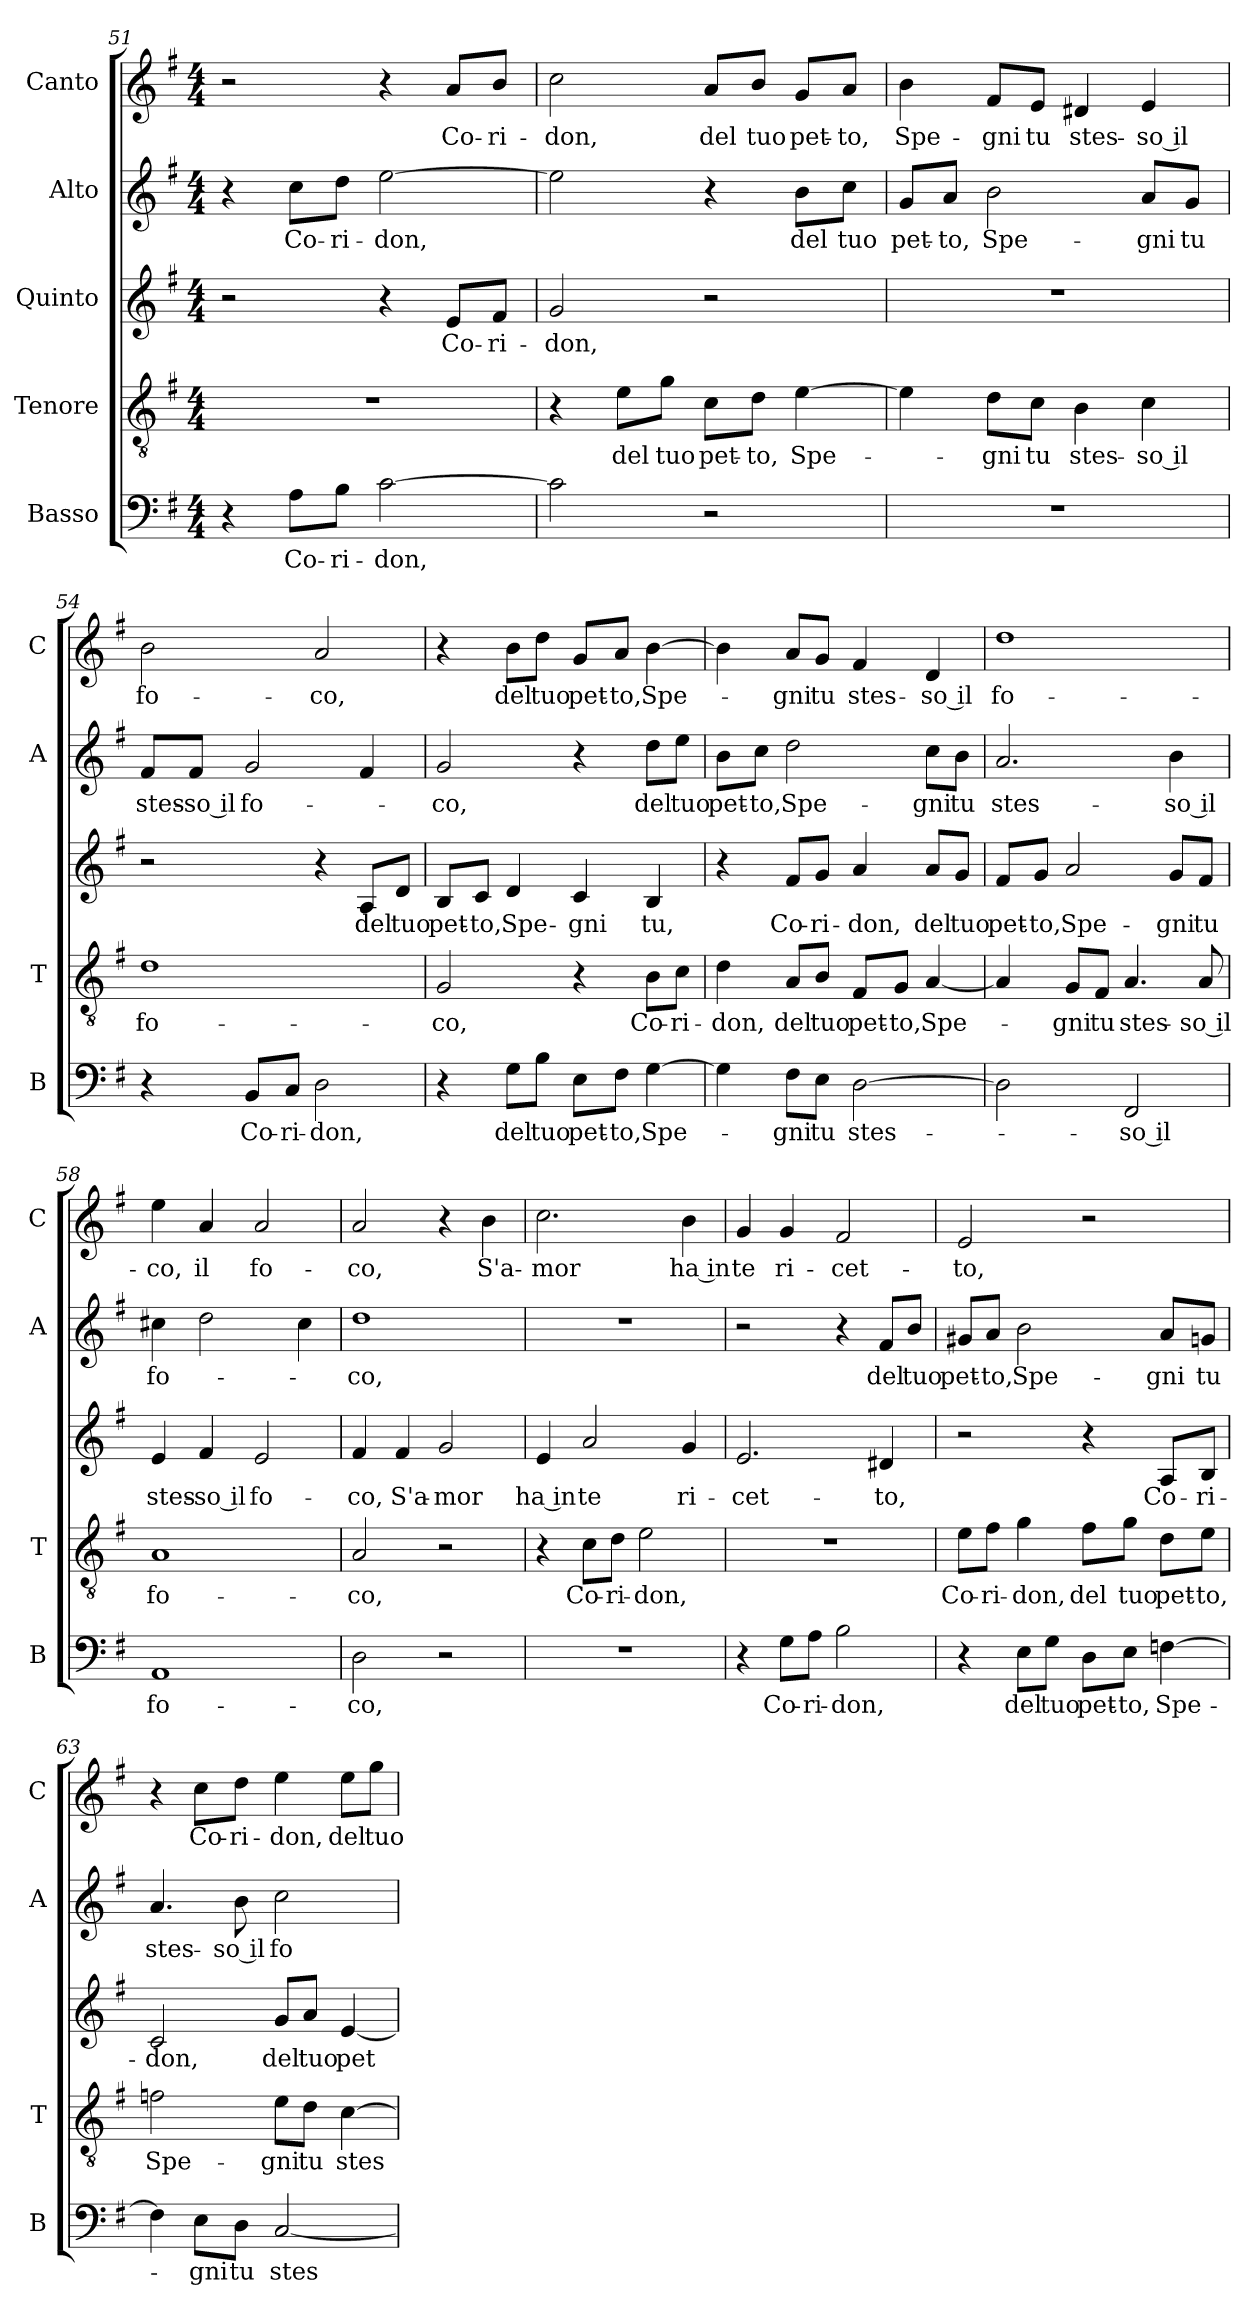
**kern	**text	**kern	**text	**kern	**text	**kern	**text	**kern	**text
*part5	*part5	*part4	*part4	*part3	*part3	*part2	*part2	*part1	*part1
*staff5	*staff5	*staff4	*staff4	*staff3	*staff3	*staff2	*staff2	*staff1	*staff1
*I"Basso	*	*I"Tenore	*	*I"Quinto	*	*I"Alto	*	*I"Canto	*
*I'B	*	*I'T	*	*	*	*I'A	*	*I'C	*
*clefF4	*	*clefGv2	*	*clefG2	*	*clefG2	*	*clefG2	*
*k[f#]	*	*k[f#]	*	*k[f#]	*	*k[f#]	*	*k[f#]	*
*G:	*	*G:	*	*G:	*	*G:	*	*G:	*
*M4/4	*	*M4/4	*	*M4/4	*	*M4/4	*	*M4/4	*
=51	=51	=51	=51	=51	=51	=51	=51	=51	=51
4r	.	1r	.	2r	.	4r	.	2r	.
!	!LO:LY:b	!	!	!	!	!	!LO:LY:b	!	!
8A\L	Co-	.	.	.	.	8cc\L	Co-	.	.
!	!LO:LY:b	!	!	!	!	!	!LO:LY:b	!	!
8B\J	-ri-	.	.	.	.	8dd\J	-ri-	.	.
!	!LO:LY:b	!	!	!	!	!	!LO:LY:b	!	!
[2c\	-don,	.	.	4r	.	[2ee\	-don,	4r	.
!	!	!	!	!	!LO:LY:b	!	!	!	!LO:LY:b
.	.	.	.	8e/L	Co-	.	.	8a/L	Co-
!	!	!	!	!	!LO:LY:b	!	!	!	!LO:LY:b
.	.	.	.	8f#/J	-ri-	.	.	8b/J	-ri-
!!LO:LB:g=z
=52	=52	=52	=52	=52	=52	=52	=52	=52	=52
!	!	!	!	!	!LO:LY:b	!	!	!	!LO:LY:b
2c\]	.	4r	.	2g/	-don,	2ee\]	.	2cc\	-don,
!	!	!	!LO:LY:b	!	!	!	!	!	!
.	.	8e\L	del	.	.	.	.	.	.
!	!	!	!LO:LY:b	!	!	!	!	!	!
.	.	8g\J	tuo	.	.	.	.	.	.
!	!	!	!LO:LY:b	!	!	!	!	!	!LO:LY:b
2r	.	8c\L	pet-	2r	.	4r	.	8a/L	del
!	!	!	!LO:LY:b	!	!	!	!	!	!LO:LY:b
.	.	8d\J	-to,	.	.	.	.	8b/J	tuo
!	!	!	!LO:LY:b	!	!	!	!LO:LY:b	!	!LO:LY:b
.	.	[4e\	Spe-	.	.	8b\L	del	8g/L	pet-
!	!	!	!	!	!	!	!LO:LY:b	!	!LO:LY:b
.	.	.	.	.	.	8cc\J	tuo	8a/J	-to,
=53	=53	=53	=53	=53	=53	=53	=53	=53	=53
!	!	!	!	!	!	!	!LO:LY:b	!	!LO:LY:b
1r	.	4e\]	.	1r	.	8g/L	pet-	4b\	Spe-
!	!	!	!	!	!	!	!LO:LY:b	!	!
.	.	.	.	.	.	8a/J	-to,	.	.
!	!	!	!LO:LY:b	!	!	!	!LO:LY:b	!	!LO:LY:b
.	.	8d\L	-gni	.	.	2b\	Spe-	8f#/L	-gni
!	!	!	!LO:LY:b	!	!	!	!	!	!LO:LY:b
.	.	8c\J	tu	.	.	.	.	8e/J	tu
!	!	!	!LO:LY:b	!	!	!	!	!	!LO:LY:b
.	.	4B\	stes-	.	.	.	.	4d#X/	stes-
!	!	!	!LO:LY:b	!	!	!	!LO:LY:b	!	!LO:LY:b
.	.	4c\	-so il	.	.	8a/L	-gni	4e/	-so il
!	!	!	!	!	!	!	!LO:LY:b	!	!
.	.	.	.	.	.	8g/J	tu	.	.
=54	=54	=54	=54	=54	=54	=54	=54	=54	=54
!	!	!	!LO:LY:b	!	!	!	!LO:LY:b	!	!LO:LY:b
4r	.	1d	fo-	2r	.	8f#/L	stes-	2b\	fo-
!	!	!	!	!	!	!	!LO:LY:b	!	!
.	.	.	.	.	.	8f#/J	-so il	.	.
!	!LO:LY:b	!	!	!	!	!	!LO:LY:b	!	!
8BB/L	Co-	.	.	.	.	2g/	fo-	.	.
!	!LO:LY:b	!	!	!	!	!	!	!	!
8C/J	-ri-	.	.	.	.	.	.	.	.
!	!LO:LY:b	!	!	!	!	!	!	!	!LO:LY:b
2D\	-don,	.	.	4r	.	.	.	2a/	-co,
!	!	!	!	!	!LO:LY:b	!	!	!	!
.	.	.	.	8A/L	del	4f#/	.	.	.
!	!	!	!	!	!LO:LY:b	!	!	!	!
.	.	.	.	8d/J	tuo	.	.	.	.
=55	=55	=55	=55	=55	=55	=55	=55	=55	=55
!	!	!	!LO:LY:b	!	!LO:LY:b	!	!LO:LY:b	!	!
4r	.	2G/	-co,	8B/L	pet-	2g/	-co,	4r	.
!	!	!	!	!	!LO:LY:b	!	!	!	!
.	.	.	.	8c/J	-to,	.	.	.	.
!	!LO:LY:b	!	!	!	!LO:LY:b	!	!	!	!LO:LY:b
8G\L	del	.	.	4d/	Spe-	.	.	8b\L	del
!	!LO:LY:b	!	!	!	!	!	!	!	!LO:LY:b
8B\J	tuo	.	.	.	.	.	.	8dd\J	tuo
!	!LO:LY:b	!	!	!	!LO:LY:b	!	!	!	!LO:LY:b
8E\L	pet-	4r	.	4c/	-gni	4r	.	8g/L	pet-
!	!LO:LY:b	!	!	!	!	!	!	!	!LO:LY:b
8F#\J	-to,	.	.	.	.	.	.	8a/J	-to,
!	!LO:LY:b	!	!LO:LY:b	!	!LO:LY:b	!	!LO:LY:b	!	!LO:LY:b
[4G\	Spe-	8B\L	Co-	4B/	tu,	8dd\L	del	[4b\	Spe-
!	!	!	!LO:LY:b	!	!	!	!LO:LY:b	!	!
.	.	8c\J	-ri-	.	.	8ee\J	tuo	.	.
!!LO:PB:g=z
=56	=56	=56	=56	=56	=56	=56	=56	=56	=56
!	!	!	!LO:LY:b	!	!	!	!LO:LY:b	!	!
4G\]	.	4d\	-don,	4r	.	8b\L	pet-	4b\]	.
!	!	!	!	!	!	!	!LO:LY:b	!	!
.	.	.	.	.	.	8cc\J	-to,	.	.
!	!LO:LY:b	!	!LO:LY:b	!	!LO:LY:b	!	!LO:LY:b	!	!LO:LY:b
8F#\L	-gni	8A/L	del	8f#/L	Co-	2dd\	Spe-	8a/L	-gni
!	!LO:LY:b	!	!LO:LY:b	!	!LO:LY:b	!	!	!	!LO:LY:b
8E\J	tu	8B/J	tuo	8g/J	-ri-	.	.	8g/J	tu
!	!LO:LY:b	!	!LO:LY:b	!	!LO:LY:b	!	!	!	!LO:LY:b
[2D\	stes-	8F#/L	pet-	4a/	-don,	.	.	4f#/	stes-
!	!	!	!LO:LY:b	!	!	!	!	!	!
.	.	8G/J	-to,	.	.	.	.	.	.
!	!	!	!LO:LY:b	!	!LO:LY:b	!	!LO:LY:b	!	!LO:LY:b
.	.	[4A/	Spe-	8a/L	del	8cc\L	-gni	4d/	-so il
!	!	!	!	!	!LO:LY:b	!	!LO:LY:b	!	!
.	.	.	.	8g/J	tuo	8b\J	tu	.	.
=57	=57	=57	=57	=57	=57	=57	=57	=57	=57
!	!	!	!	!	!LO:LY:b	!	!LO:LY:b	!	!LO:LY:b
2D\]	.	4A/]	.	8f#/L	pet-	2.a/	stes-	1dd	fo-
!	!	!	!	!	!LO:LY:b	!	!	!	!
.	.	.	.	8g/J	-to,	.	.	.	.
!	!	!	!LO:LY:b	!	!LO:LY:b	!	!	!	!
.	.	8G/L	-gni	2a/	Spe-	.	.	.	.
!	!	!	!LO:LY:b	!	!	!	!	!	!
.	.	8F#/J	tu	.	.	.	.	.	.
!	!LO:LY:b	!	!LO:LY:b	!	!	!	!	!	!
2FF#/	-so il	4.A/	stes-	.	.	.	.	.	.
!	!	!	!	!	!LO:LY:b	!	!LO:LY:b	!	!
.	.	.	.	8g/L	-gni	4b\	-so il	.	.
!	!	!	!LO:LY:b	!	!LO:LY:b	!	!	!	!
.	.	8A/	-so il	8f#/J	tu	.	.	.	.
=58	=58	=58	=58	=58	=58	=58	=58	=58	=58
!	!LO:LY:b	!	!LO:LY:b	!	!LO:LY:b	!	!LO:LY:b	!	!LO:LY:b
1AA	fo-	1A	fo-	4e/	stes-	4cc#X\	fo-	4ee\	-co,
!	!	!	!	!	!LO:LY:b	!	!	!	!LO:LY:b
.	.	.	.	4f#/	-so il	2dd\	.	4a/	il
!	!	!	!	!	!LO:LY:b	!	!	!	!LO:LY:b
.	.	.	.	2e/	fo-	.	.	2a/	fo-
.	.	.	.	.	.	4cc#\	.	.	.
=59	=59	=59	=59	=59	=59	=59	=59	=59	=59
!	!LO:LY:b	!	!LO:LY:b	!	!LO:LY:b	!	!LO:LY:b	!	!LO:LY:b
2D\	-co,	2A/	-co,	4f#/	-co,	1dd	-co,	2a/	-co,
!	!	!	!	!	!LO:LY:b	!	!	!	!
.	.	.	.	4f#/	S'a-	.	.	.	.
!	!	!	!	!	!LO:LY:b	!	!	!	!
2r	.	2r	.	2g/	-mor	.	.	4r	.
!	!	!	!	!	!	!	!	!	!LO:LY:b
.	.	.	.	.	.	.	.	4b\	S'a-
=60	=60	=60	=60	=60	=60	=60	=60	=60	=60
!	!	!	!	!	!LO:LY:b	!	!	!	!LO:LY:b
1r	.	4r	.	4e/	ha in	1r	.	2.cc\	-mor
!	!	!	!LO:LY:b	!	!LO:LY:b	!	!	!	!
.	.	8c\L	Co-	2a/	te	.	.	.	.
!	!	!	!LO:LY:b	!	!	!	!	!	!
.	.	8d\J	-ri-	.	.	.	.	.	.
!	!	!	!LO:LY:b	!	!	!	!	!	!
.	.	2e\	-don,	.	.	.	.	.	.
!	!	!	!	!	!LO:LY:b	!	!	!	!LO:LY:b
.	.	.	.	4g/	ri-	.	.	4b\	ha in
!!LO:LB:g=z
=61	=61	=61	=61	=61	=61	=61	=61	=61	=61
!	!	!	!	!	!LO:LY:b	!	!	!	!LO:LY:b
4r	.	1r	.	2.e/	-cet-	2r	.	4g/	te
!	!LO:LY:b	!	!	!	!	!	!	!	!LO:LY:b
8G\L	Co-	.	.	.	.	.	.	4g/	ri-
!	!LO:LY:b	!	!	!	!	!	!	!	!
8A\J	-ri-	.	.	.	.	.	.	.	.
!	!LO:LY:b	!	!	!	!	!	!	!	!LO:LY:b
2B\	-don,	.	.	.	.	4r	.	2f#/	-cet-
!	!	!	!	!	!LO:LY:b	!	!LO:LY:b	!	!
.	.	.	.	4d#X/	-to,	8f#/L	del	.	.
!	!	!	!	!	!	!	!LO:LY:b	!	!
.	.	.	.	.	.	8b/J	tuo	.	.
=62	=62	=62	=62	=62	=62	=62	=62	=62	=62
!	!	!	!LO:LY:b	!	!	!	!LO:LY:b	!	!LO:LY:b
4r	.	8e\L	Co-	2r	.	8g#X/L	pet-	2e/	-to,
!	!	!	!LO:LY:b	!	!	!	!LO:LY:b	!	!
.	.	8f#\J	-ri-	.	.	8a/J	-to,	.	.
!	!LO:LY:b	!	!LO:LY:b	!	!	!	!LO:LY:b	!	!
8E\L	del	4g\	-don,	.	.	2b\	Spe-	.	.
!	!LO:LY:b	!	!	!	!	!	!	!	!
8G\J	tuo	.	.	.	.	.	.	.	.
!	!LO:LY:b	!	!LO:LY:b	!	!	!	!	!	!
8D\L	pet-	8f#\L	del	4r	.	.	.	2r	.
!	!LO:LY:b	!	!LO:LY:b	!	!	!	!	!	!
8E\J	-to,	8g\J	tuo	.	.	.	.	.	.
!	!LO:LY:b	!	!LO:LY:b	!	!LO:LY:b	!	!LO:LY:b	!	!
[4Fn\	Spe-	8d\L	pet-	8A/L	Co-	8a/L	-gni	.	.
!	!	!	!LO:LY:b	!	!LO:LY:b	!	!LO:LY:b	!	!
.	.	8e\J	-to,	8B/J	-ri-	8gn/J	tu	.	.
=63	=63	=63	=63	=63	=63	=63	=63	=63	=63
!	!	!	!LO:LY:b	!	!LO:LY:b	!	!LO:LY:b	!	!
4F\]	.	2fn\	Spe-	2c/	-don,	4.a/	stes-	4r	.
!	!LO:LY:b	!	!	!	!	!	!	!	!LO:LY:b
8E\L	-gni	.	.	.	.	.	.	8cc\L	Co-
!	!LO:LY:b	!	!	!	!	!	!LO:LY:b	!	!LO:LY:b
8D\J	tu	.	.	.	.	8b\	-so il	8dd\J	-ri-
!	!LO:LY:b	!	!LO:LY:b	!	!LO:LY:b	!	!LO:LY:b	!	!LO:LY:b
[2C/	stes-	8e\L	-gni	8g/L	del	2cc\	fo-	4ee\	-don,
!	!	!	!LO:LY:b	!	!LO:LY:b	!	!	!	!
.	.	8d\J	tu	8a/J	tuo	.	.	.	.
!	!	!	!LO:LY:b	!	!LO:LY:b	!	!	!	!LO:LY:b
.	.	[4c\	stes-	[4e/	pet-	.	.	8ee\L	del
!	!	!	!	!	!	!	!	!	!LO:LY:b
.	.	.	.	.	.	.	.	8gg\J	tuo
=	=	=	=	=	=	=	=	=	=
*-	*-	*-	*-	*-	*-	*-	*-	*-	*-
